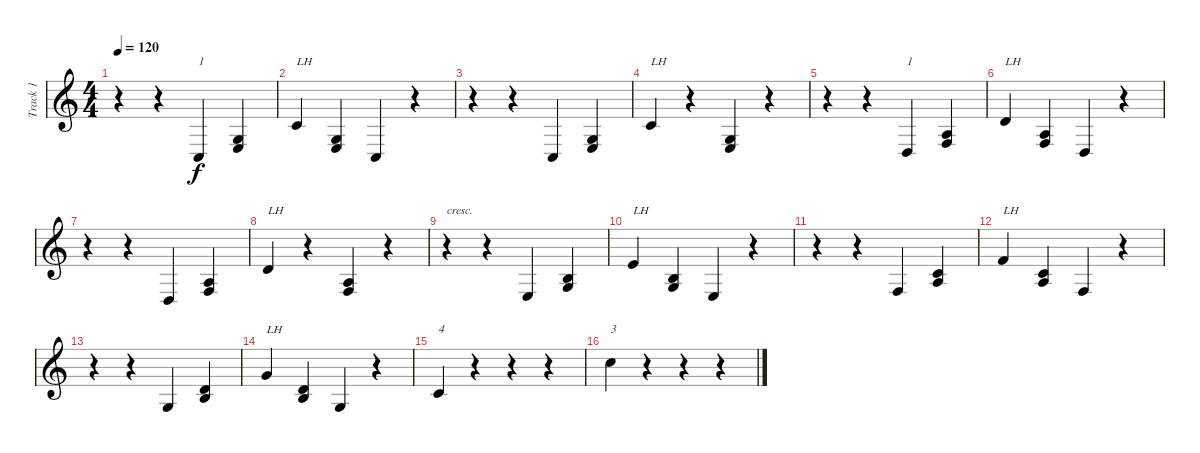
\track ("Track 1" "Track 1") {instrument acousticgrandpiano}
\staff {score}
\tuning (E4 B3 G3 D3 A2 E2) {hide}
\ts (4 4)
\tempo 120
\clef g2
\ks c
r.4{dy f} r.4 3.5.4{txt "1"} (0.3 2.4).4 |
1.2.4{txt "LH"} (0.3 2.4).4 3.5.4 r.4 |
r.4 r.4 3.5.4 (0.3 2.4).4 |
1.2.4{txt "LH"} r.4 (0.3 2.4).4 r.4 |
r.4 r.4 0.4.4{txt "1"} (2.3 3.4).4 |
3.2.4{txt "LH"} (2.3 3.4).4 0.4.4 r.4 |
r.4 r.4 0.4.4 (2.3 3.4).4 |
3.2.4{txt "LH"} r.4 (2.3 3.4).4 r.4 |
r.4{txt "cresc."} r.4 2.4.4 (0.2 0.3).4 |
0.1.4{txt "LH"} (0.2 0.3).4 2.4.4 r.4 |
r.4 r.4 3.4.4 (1.2 2.3).4 |
1.1.4{txt "LH"} (1.2 2.3).4 3.4.4 r.4 |
r.4 r.4 0.3.4 (0.2 7.3).4 |
3.1.4{txt "LH"} (3.2 4.3).4 0.3.4 r.4 |
1.2.4{txt "4"} r.4 r.4 r.4 |
8.1.4{txt "3"} r.4 r.4 r.4
